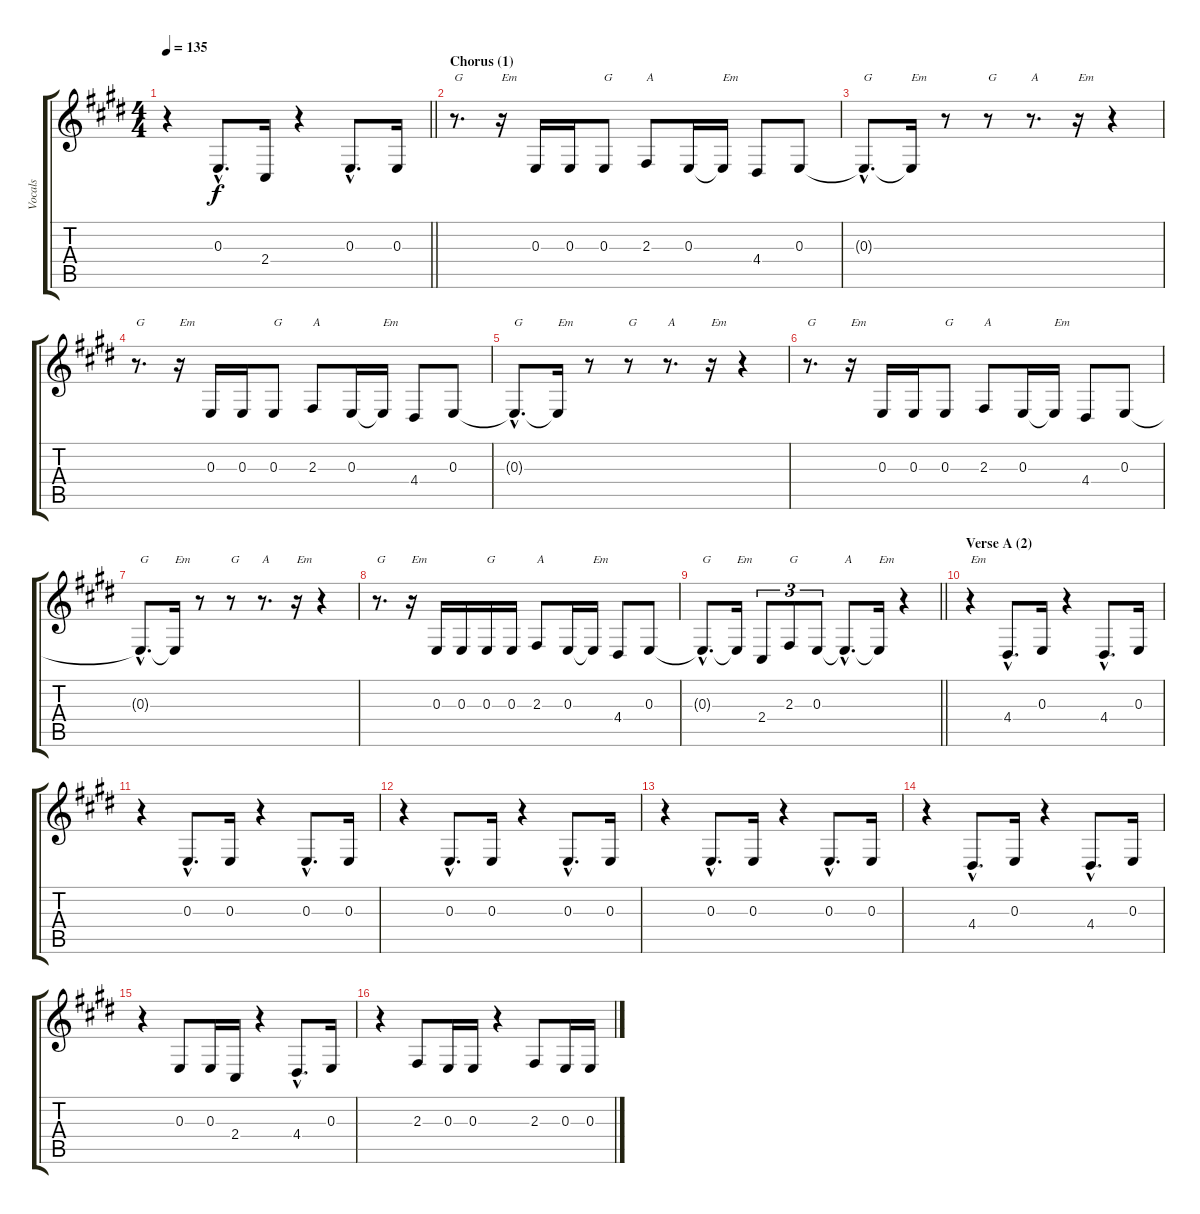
\track ("Vocals" "Vocals") {instrument sopranosax}
\staff {score tabs}
\tuning (Db4 Ab3 E3 B2 Gb2 Db2) {hide}
\ts (4 4)
\tempo 135
\clef g2
\barLineRight lightlight
\ks c#minor
r.4{dy f} 0.3{hac}.8{d} 2.4.16 r.4 0.3{hac}.8{d} 0.3.16 |
\section ("" "Chorus (1)")
r.8{d txt "G"} r.16{txt "Em"} 0.3.16 0.3.16 0.3.8{txt "G"} 2.3.8{txt "A"} 0.3.16 0.3{t}.16{txt "Em"} 4.4.8 0.3.8 |
0.3{hac t}.8{d txt "G"} 0.3{t}.16{txt "Em"} r.8 r.8{txt "G"} r.8{d txt "A"} r.16{txt "Em"} r.4 |
r.8{d txt "G"} r.16{txt "Em"} 0.3.16 0.3.16 0.3.8{txt "G"} 2.3.8{txt "A"} 0.3.16 0.3{t}.16{txt "Em"} 4.4.8 0.3.8 |
0.3{hac t}.8{d txt "G"} 0.3{t}.16{txt "Em"} r.8 r.8{txt "G"} r.8{d txt "A"} r.16{txt "Em"} r.4 |
r.8{d txt "G"} r.16{txt "Em"} 0.3.16 0.3.16 0.3.8{txt "G"} 2.3.8{txt "A"} 0.3.16 0.3{t}.16{txt "Em"} 4.4.8 0.3.8 |
0.3{hac t}.8{d txt "G"} 0.3{t}.16{txt "Em"} r.8 r.8{txt "G"} r.8{d txt "A"} r.16{txt "Em"} r.4 |
r.8{d txt "G"} r.16{txt "Em"} 0.3.16 0.3.16 0.3.16{txt "G"} 0.3.16 2.3.8{txt "A"} 0.3.16 0.3{t}.16{txt "Em"} 4.4.8 0.3.8 |
\barLineRight lightlight
0.3{hac t}.8{d txt "G"} 0.3{t}.16{txt "Em"} 2.4.8{tu (3 2)} 2.3.8{tu (3 2) txt "G"} 0.3.8{tu (3 2)} 0.3{hac t}.8{d txt "A"} 0.3{t}.16{txt "Em"} r.4 |
\section ("" "Verse A (2)")
r.4{txt "Em"} 4.4{hac}.8{d} 0.3.16 r.4 4.4{hac}.8{d} 0.3.16 |
r.4 0.3{hac}.8{d} 0.3.16 r.4 0.3{hac}.8{d} 0.3.16 |
r.4 0.3{hac}.8{d} 0.3.16 r.4 0.3{hac}.8{d} 0.3.16 |
r.4 0.3{hac}.8{d} 0.3.16 r.4 0.3{hac}.8{d} 0.3.16 |
r.4 4.4{hac}.8{d} 0.3.16 r.4 4.4{hac}.8{d} 0.3.16 |
r.4 0.3.8 0.3.16 2.4.16 r.4 4.4{hac}.8{d} 0.3.16 |
r.4 2.3.8 0.3.16 0.3.16 r.4 2.3.8 0.3.16 0.3.16
